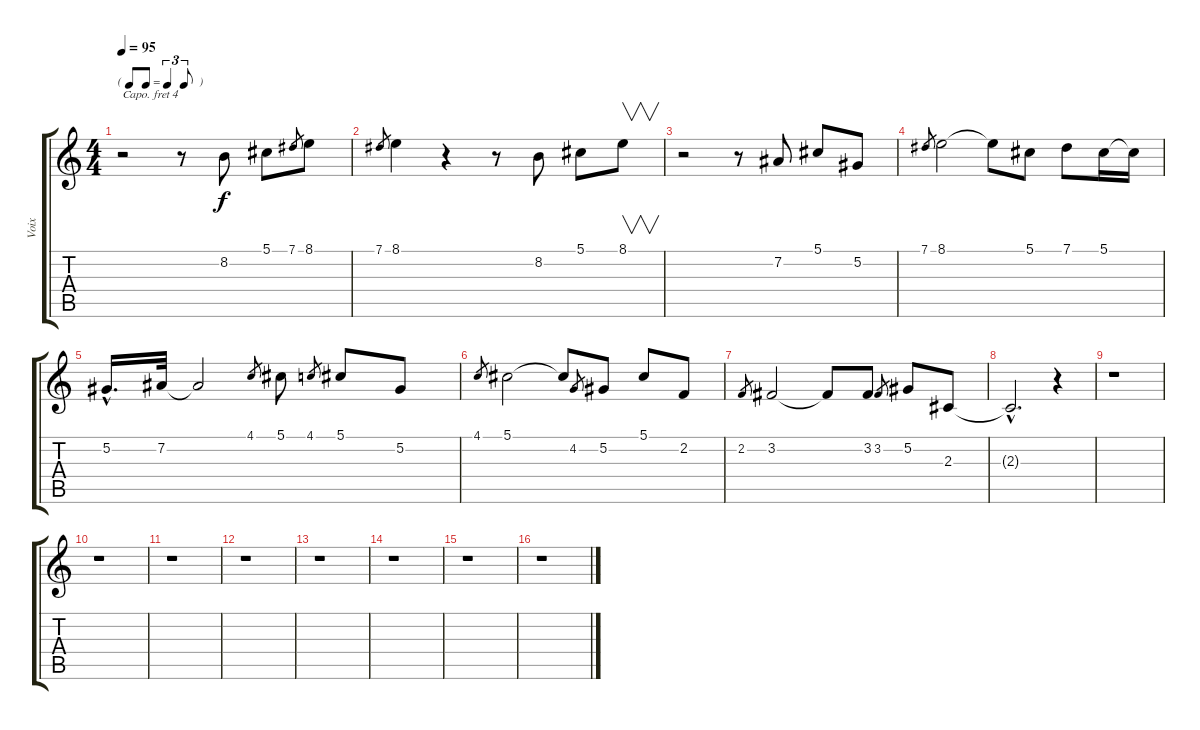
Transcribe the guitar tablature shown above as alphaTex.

\track ("Voix" "Voix") {instrument choiraahs}
\staff {score tabs}
\capo 4
\tuning (E4 B3 G3 D3 A2 E2) {hide}
\ts (4 4)
\tf triplet8th
\tempo 95
\clef g2
\ks c
r.2{dy f} r.8 8.2.8 5.1.8 7.1.8{gr} 8.1.8 |
7.1.8{gr} 8.1.4 r.4 r.8 8.2.8 5.1.8 8.1.8{v} |
r.2 r.8 7.2.8 5.1.8 5.2.8 |
7.1.8{gr} 8.1.2 8.1{t}.8 5.1.8 7.1.8 5.1.16 5.1{t}.16 |
5.2{hac}.16{d} 7.2.32 7.2{t}.2 4.1.8{gr} 5.1.8 4.1.8{gr} 5.1.8 5.2.8 |
4.1.8{gr} 5.1.2 5.1{t}.8 4.2.8{gr} 5.2.8 5.1.8 2.2.8 |
2.2.8{gr} 3.2.2 3.2{t}.8 3.2.8 3.2.8{gr} 5.2.8 2.3.8 |
2.3{hac t}.2{d} r.4 |
r.1 |
r.1 |
r.1 |
r.1 |
r.1 |
r.1 |
r.1 |
r.1
